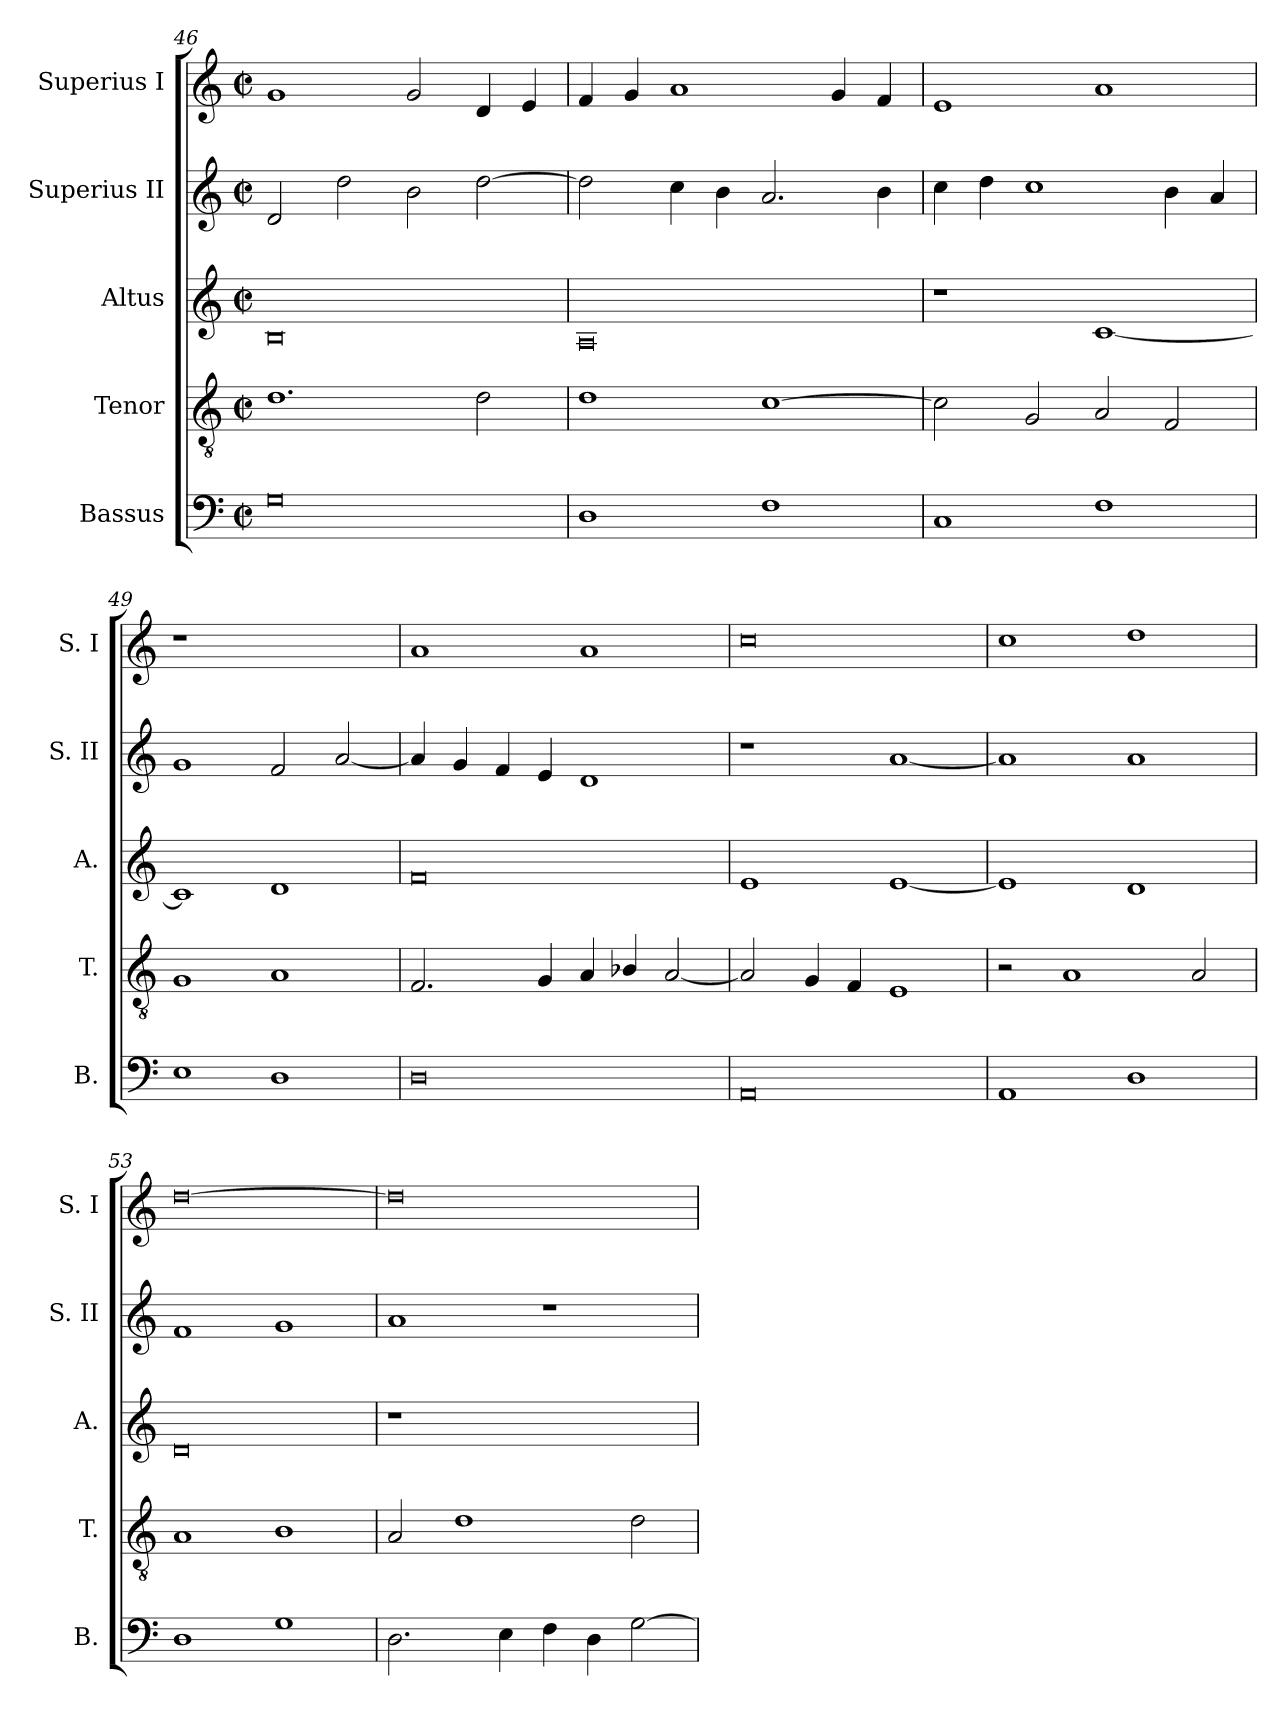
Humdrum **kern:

**kern	**kern	**kern	**kern	**kern
*part5	*part4	*part3	*part2	*part1
*staff5	*staff4	*staff3	*staff2	*staff1
*I"Bassus	*I"Tenor	*I"Altus	*I"Superius II	*I"Superius I
*I'B.	*I'T.	*I'A.	*I'S. II	*I'S. I
*clefF4	*clefGv2	*clefG2	*clefG2	*clefG2
*	*ITrd7c12	*	*	*
*k[]	*k[]	*k[]	*k[]	*k[]
*C:	*C:	*C:	*C:	*C:
*M2/2	*M2/2	*M2/2	*M2/2	*M2/2
*met(c|)	*met(c|)	*met(c|)	*met(c|)	*met(c|)
=46	=46	=46	=46	=46
0Gi	1.Di	0Bi	2di/	1gi
.	.	.	2ddi\	.
.	.	.	2bi\	2gi/
.	2Di\	.	[>2ddi\	4di/
.	.	.	.	4ei/
!!LO:LB:g=z
=47	=47	=47	=47	=47
1Di	1Di	0Ai	2ddi\]	4fi/
.	.	.	.	4gi/
.	.	.	4cci\	1ai
.	.	.	4bi\	.
1Fi	[>1Ci	.	2.ai/	.
.	.	.	.	4gi/
.	.	.	4bi\	4fi/
=48	=48	=48	=48	=48
1Ci	2Ci\]	1r	4cci\	1ei
.	.	.	4ddi\	.
.	2GGi/	.	1cci	.
1Fi	2AAi/	[<1ci	.	1ai
.	2FFi/	.	4bi\	.
.	.	.	4ai/	.
=49	=49	=49	=49	=49
!	!	!	!	!LO:N:vis=1
1Ei	1GGi	1ci]	1gi	1r
1Di	1AAi	1di	2fi/	1ryy
.	.	.	[<2ai/	.
=50	=50	=50	=50	=50
0Di	2.FFi/	0fi	4ai/]	1ai
.	.	.	4gi/	.
.	.	.	4fi/	.
.	4GGi/	.	4ei/	.
.	4AAi/	.	1di	1ai
.	4BB-Xi/	.	.	.
.	[<2AAi/	.	.	.
=51	=51	=51	=51	=51
0AAi	2AAi/]	1ei	1r	0cci
.	4GGi/	.	.	.
.	4FFi/	.	.	.
.	1EEi	[<1ei	[<1ai	.
!!LO:PB:g=z
=52	=52	=52	=52	=52
1AAi	2r	1ei]	1ai]	1cci
.	1AAi	.	.	.
1Di	.	1di	1ai	1ddi
.	2AAi/	.	.	.
=53	=53	=53	=53	=53
1Di	1AAi	0di	1fi	[>0ddi
1Gi	1BBi	.	1gi	.
=54	=54	=54	=54	=54
!	!	!LO:N:vis=1	!	!
2.Di\	2AAi/	1r	1ai	0ddi]
.	1Di	.	.	.
4Ei\	.	.	.	.
4Fi\	.	1ryy	1r	.
4Di\	.	.	.	.
[>2Gi\	2Di\	.	.	.
=	=	=	=	=
*-	*-	*-	*-	*-
